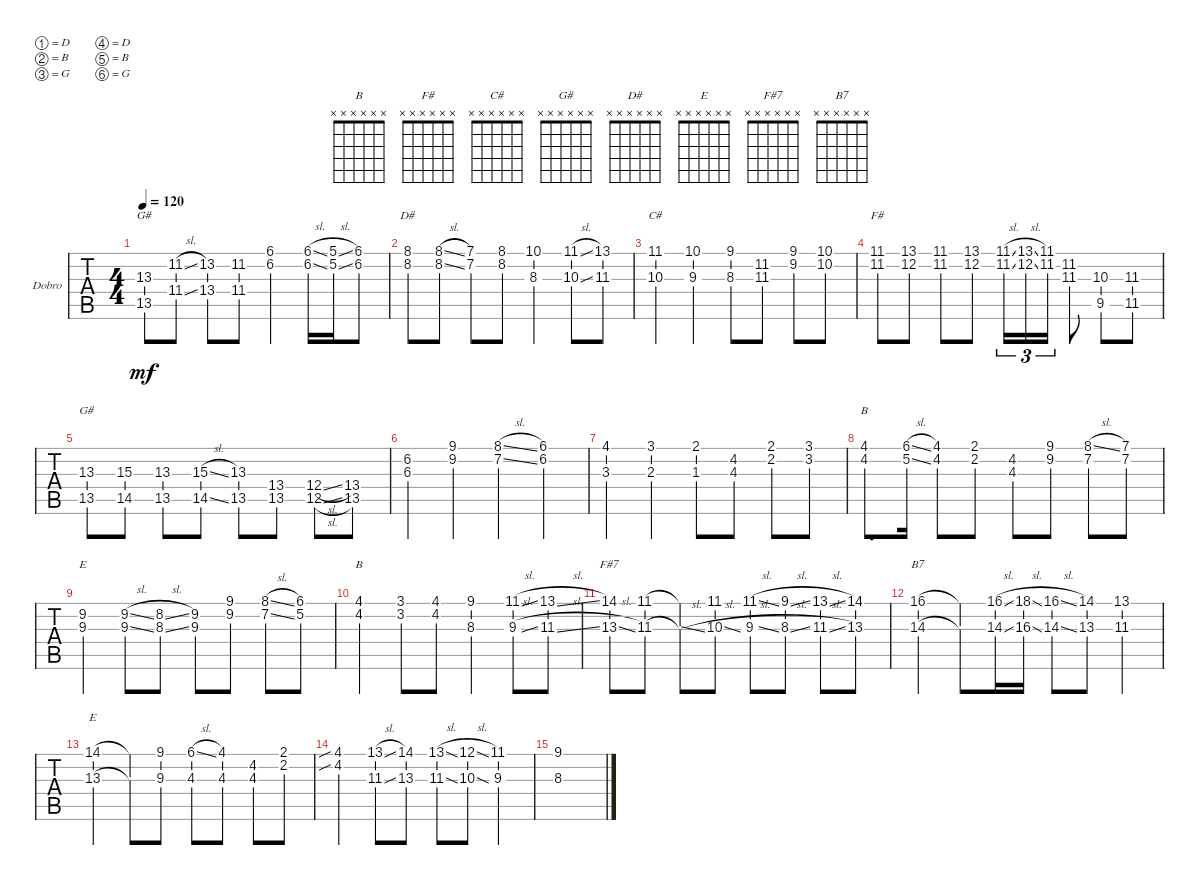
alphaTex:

\defaultSystemsLayout 4
\bracketExtendMode groupsimilarinstruments
\firstSystemTrackNameOrientation horizontal
\otherSystemsTrackNameOrientation horizontal
\track ("Dobro" "Dobro") {instrument acousticguitarsteel}
\staff {tabs}
\tuning (D4 B3 G3 D3 B2 G2)
\chord ("B" x x x x x x)
\chord ("F#" x x x x x x)
\chord ("C#" x x x x x x)
\chord ("G#" x x x x x x)
\chord ("D#" x x x x x x)
\chord ("E" x x x x x x)
\chord ("F#7" x x x x x x)
\chord ("B7" x x x x x x)
\ts (4 4)
\tempo 120
\clef g2
\ks c
(13.3 13.5).8{ch "G#" dy mf} (11.2{sl} 11.4{sl}).8 (13.4 13.2).8 (11.4 11.2).8 (6.1 6.2).4 (6.1{sl} 6.2{sl}).16 (5.2{sl} 5.1{sl}).16 (6.1 6.2).8 |
(8.1 8.2).8{ch "D#"} (8.2{sl} 8.1{sl}).8 (7.1 7.2).8 (8.2 8.1).8 (10.1 8.3).4 (11.1{sl} 10.3{sl}).8 (13.1 11.3).8 |
(11.1 10.3).4{ch "C#"} (10.1 9.3).4 (8.3 9.1).8 (11.2 11.3).8 (9.1 9.2).8 (10.1 10.2).8 |
(11.1 11.2).8{ch "F#"} (13.1 12.2).8 (11.1 11.2).8 (13.1 12.2).8 (11.1{sl} 11.2{sl}).16{tu (3 2)} (13.1{sl} 12.2{sl}).16{tu (3 2)} (11.1 11.2).16{tu (3 2)} (11.2 11.3).8 (10.3 9.5).8 (11.3 11.5).8 |
(13.3 13.5).8{ch "G#"} (15.3 14.5).8 (13.3 13.5).8 (15.3{sl} 14.5{sl}).8 (13.5 13.3).8 (13.5 13.4).8 (12.4{sl} 12.5{sl}).8 (13.5 13.4).8 |
(6.2 6.3).4 (9.1 9.2).4 (8.1{sl} 7.2{sl}).4 (6.1 6.2).4 |
(4.1 3.3).4 (3.1 2.3).4 (2.1 1.3).8 (4.2 4.3).8 (2.2 2.1).8 (3.1 3.2).8 |
(4.2 4.1).8{d ch "B"} (5.2{sl} 6.1{sl}).16 (4.2 4.1).8 (2.2 2.1).8 (4.2 4.3).8 (9.2 9.1).8 (8.1{sl} 7.2).8 (7.2 7.1).8 |
(9.2 9.3).4{ch "E"} (9.3{sl} 9.2{sl}).8 (8.2{sl} 8.3{sl}).8 (9.2 9.3).8 (9.1 9.2).8 (8.1{sl} 7.2{sl}).8 (5.2 6.1).8 |
(4.2 4.1).4{ch "B"} (3.1 3.2).8 (4.2 4.1).8 (9.1 8.3).4 (11.1{sl} 9.3{sl}).8 (13.1{sl} 11.3{sl}).8 |
(13.3{sl} 14.1).8{ch "F#7"} (11.1 11.3).8 (11.1{t} 11.3{sl t}).8 (11.1 10.3{sl}).8 (9.3{sl} 11.1{sl}).8 (9.1{sl} 8.3{sl}).8 (13.1{sl} 11.3{sl}).8 (14.1 13.3).8 |
(16.1 14.3).4{ch "B7"} (16.1{t} 14.3{t}).8 (16.1{sl} 14.3{sl}).16 (18.1{sl} 16.3{sl}).16 (16.1{sl} 14.3{sl}).8 (14.1 13.3).8 (13.1 11.3).4 |
(14.1 13.3).4{ch "E"} (14.1{t} 13.3{t}).8 (9.3 9.1).8 (6.1{sl} 4.3).8 (4.3 4.1).8 (4.3 4.2).8 (2.1 2.2).8 |
(4.2{sib} 4.1{sib}).4 (13.1{sl} 11.3{sl}).8 (14.1 13.3).8 (13.1{sl} 11.3{sl}).8 (10.3{sl} 12.1{sl}).8 (11.1 9.3).4 |
(8.3 9.1).1
